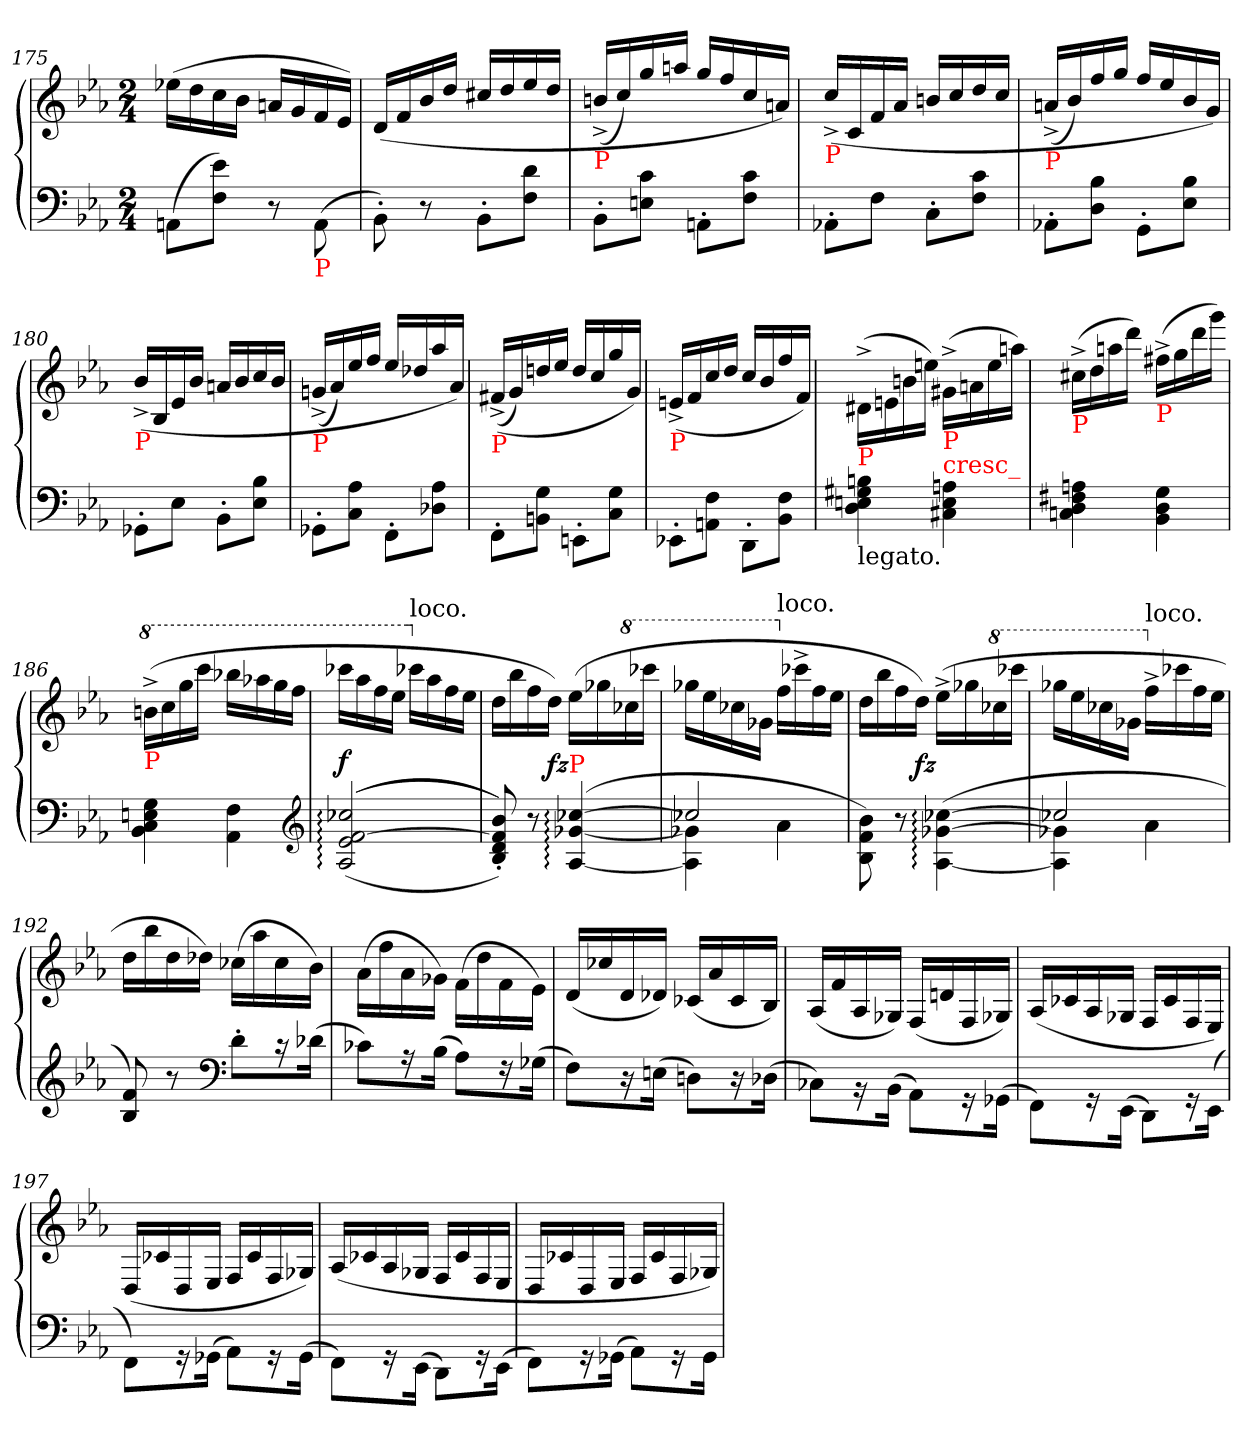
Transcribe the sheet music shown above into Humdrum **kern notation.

**kern	**kern	**dynam
*part1	*part1	*part1
*staff2	*staff1	*staff1/2
*clefF4	*clefG2	*
*k[b-e-a-]	*k[b-e-a-]	*
*M2/4	*M2/4	*
=175	=175	=175
(>8AAnL	(>16ee-XLL	.
.	16dd	.
8e- 8FJ)	16cc	.
.	16b-JJ	.
8r	16anLL	.
.	16g	.
!LO:TX:b:color=red:t=P	!	!
(>8AA\	16f	.
.	16e-JJ)	.
=176	=176	=176
8BB-'>\)	(>16d/LL	.
.	16f	.
8r	16b-	.
.	16ddJJ	.
8BB-'>L	16cc#X/LL	.
.	16dd	.
8d 8FJ	16ee-	.
.	16ddJJ	.
=177	=177	=177
!	!LO:TX:b:color=red:t=P	!
8BB-'>L	(<16bn^</LL	.
.	16cc)	.
8c 8EnJ	16gg	.
.	16aanJJ	.
8AAn'>L	16gg/LL	.
.	16ff	.
8c 8FJ	16cc	.
.	16anJJ)	.
=178	=178	=178
!	!LO:TX:b:color=red:t=P	!
8AA-X'>\L	(>16cc^</LL	.
.	16c	.
8FJ	16f	.
.	16a-JJ	.
8C'>\L	16bn/LL	.
.	16cc	.
8c 8FJ	16dd	.
.	16ccJJ	.
=179	=179	=179
!	!LO:TX:b:color=red:t=P	!
8AA-X'>\L	(<16an^</LL	.
.	16b-)	.
8B- 8DJ	16ff	.
.	16ggJJ	.
8GG'>\L	16ff/LL	.
.	16ee-	.
8B- 8E-J	16b-	.
.	16gJJ)	.
=180	=180	=180
!	!LO:TX:b:color=red:t=P	!
8GG-X'>\L	(>16b-^</LL	.
.	16B-	.
8E-J	16e-	.
.	16b-JJ	.
8BB-'>\L	16an/LL	.
.	16b-	.
8B- 8E-J	16cc	.
.	16b-JJ	.
=181	=181	=181
!	!LO:TX:b:color=red:t=P	!
8GG-X'>\L	(<16gn^</LL	.
.	16a-)	.
8A- 8CJ	16ee-	.
.	16ffJJ	.
8FF'>\L	16ee-/LL	.
.	16dd-X	.
8A- 8D-XJ	16aa-	.
.	16a-JJ)	.
=182	=182	=182
!	!LO:TX:b:color=red:t=P	!
8FF'>\L	(<(>16f#X^</LL	.
.	16g)	.
8G 8BBnJ	16ddn	.
.	16ee-JJ	.
8EEn'>\L	16dd/LL	.
.	16cc	.
8G 8CJ	16gg	.
.	16gJJ)	.
=183	=183	=183
!	!LO:TX:b:color=red:t=P	!
8EE-X'>\L	(>16en^</LL	.
.	16f	.
8F 8AAnJ	16cc	.
.	16ddJJ	.
8DD'>\L	16cc/LL	.
.	16b-	.
8F 8BB-J	16ff	.
.	16fJJ)	.
=184	=184	=184
!	!LO:TX:b:color=red:t=P	!
!LO:TX:b:t=legato.	!	!
4Bn 4G#X 4En 4D	(>16d#X^<\LL	.
.	16en	.
.	16bn	.
.	16eenJJ)	.
!	!LO:TX:b:color=red:t=P	!
!	!LO:TX:b:color=red:t=cresc_	!
4An 4E 4C#X	(>16g#X^<\LL	.
.	16an	.
.	16ee	.
.	16aanJJ)	.
=185	=185	=185
!	!LO:TX:b:color=red:t=P	!
4An 4F#X 4D 4Cn	(>16cc#X^<\LL	.
.	16dd	.
.	16aan	.
.	16dddJJ)	.
!	!LO:TX:b:color=red:t=P	!
4G 4D 4BB-	(>16ff#X^<\LL	.
.	16gg	.
.	16ddd	.
.	16gggJJ)	.
=186	=186	=186
*	*8va	*
!	!LO:TX:b:color=red:t=P	!
4G 4En 4C 4BB-	(>16bbn^<\LL	.
.	16ccc	.
.	16ggg	.
.	16ccccJJ	.
4F\ 4AA-\	16bbb-X\LL	.
.	16aaa-X	.
.	16ggg	.
.	16fffJJ	.
*clefG2	*	*
=187	=187	=187
(<(<(>2cc-X: [2f: 2e-: 2A-:	16cccc-X\LL	f
.	16aaa-	.
.	16fff	.
.	16eee-JJ	.
*	*X8va	*
!	!LO:TX:a:t=loco.	!
.	16ccc-X\LL	.
.	16aa-	.
.	16ff	.
.	16ee-JJ	.
=188	=188	=188
8b-'< 8f]'< 8d'< 8B-'<)))	16dd\LL	.
.	16bb-	.
8r	16ff	.
.	16ddJJ)	.
!LO:TX:a:color=red:t=P	!	!
!	!	!LO:DY:rj
(>[4cc-X: [4g-X: [4A-:	(>16ee-\LL	fz
.	16gg-X	.
*	*8va	*
.	16ccc-X	.
.	16cccc-XJJ	.
=189	=189	=189
*^	*	*
2cc-X]	4g-X] 4A-]	16ggg-X\LL	.
.	.	16eee-	.
.	.	16ccc-X	.
.	.	16gg-XJJ	.
*	*	*X8va	*
!	!	!LO:TX:a:t=loco.	!
.	4a-	16ff\LL	.
.	.	16ccc-X^<	.
.	.	16ff	.
.	.	16ee-JJ	.
*v	*v	*	*
=190	=190	=190
8b-\ 8f\ 8B-\)	16dd\LL	.
.	16bb-	.
8r	16ff	.
.	16ddJJ)	.
!	!	!LO:DY:rj
(>[4cc-X:\ [4g-X:\ [4A-:\	(>16ee-^<\LL	fz
.	16gg-X	.
*	*8va	*
.	16ccc-X	.
.	16cccc-XJJ	.
=191	=191	=191
*^	*	*
2cc-X]	4g-X] 4A-]	16ggg-X\LL	.
.	.	16eee-	.
.	.	16ccc-X	.
.	.	16gg-XJJ	.
*	*	*X8va	*
!	!	!LO:TX:a:t=loco.	!
.	4a-	16ff^<\LL	.
.	.	16ccc-X	.
.	.	16ff	.
.	.	16ee-JJ	.
*v	*v	*	*
=192	=192	=192
8f 8B-)	16dd\LL	.
.	16bb-	.
8r	16dd	.
.	16dd-XJJ)	.
*clefF4	*	*
8d'>L	(>16cc-X\LL	.
.	16aa-	.
16rc	16cc-	.
(>16d-XJk	16b-JJ)	.
=193	=193	=193
8c-XL)	(>16a-\LL	.
.	16ff	.
16rA	16a-	.
(>16B-Jk	16g-XJJ)	.
8A-L)	(>16f\LL	.
.	16dd	.
16r	16f	.
(>16G-XJk	16e-JJ)	.
=194	=194	=194
8FL)	(<16d/LL	.
.	16cc-X	.
16r	16d	.
(>16EnJk	16d-XJJ)	.
8DnL)	(<16c-X/LL	.
.	16a-	.
16r	16c-	.
(>16D-XJk	16B-JJ)	.
=195	=195	=195
8C-X\L)	(>16A-/LL	.
.	16f/	.
16rBB	16A-/	.
(>16BB-Jk	16G-XJJ)	.
8AA-\L)	(>16F/LL	.
.	16dn/	.
16rGG	16F/	.
(>16GG-XJk	16G-XJJ)	.
=196	=196	=196
8FF\L)	(>16A-/LL	.
.	16c-X	.
16rGG	16A-/	.
(>16EE-Jk	16G-XJJ	.
8DD\L)	16F/LL	.
.	16c-/	.
16rGG	16F/	.
(>16EE-\Jk	16E-/JJ)	.
=197	=197	=197
8FF\L)	(>16D/LL	.
.	16c-X	.
16rGG	16D/	.
(>16GG-X\Jk	16E-/JJ	.
8AA-\L)	16F/LL	.
.	16c-/	.
16rGG	16F/	.
(>16GG-Jk	16G-XJJ)	.
=198	=198	=198
8FF\L)	(>16A-/LL	.
.	16c-X	.
16rGG	16A-/	.
(>16EE-Jk	16G-XJJ	.
8DD\L)	16F/LL	.
.	16c-/	.
16rGG	16F/	.
(>16EE-\Jk	16E-/JJ	.
=199	=199	=199
8FF\L)	16D/LL	.
.	16c-X	.
16rGG	16D/	.
(>16GG-X\Jk	16E-/JJ	.
8AA-\L)	16F/LL	.
.	16c-/	.
16rGG	16F/	.
16GG-Jk	16G-XJJ)	.
=	=	=
*-	*-	*-
